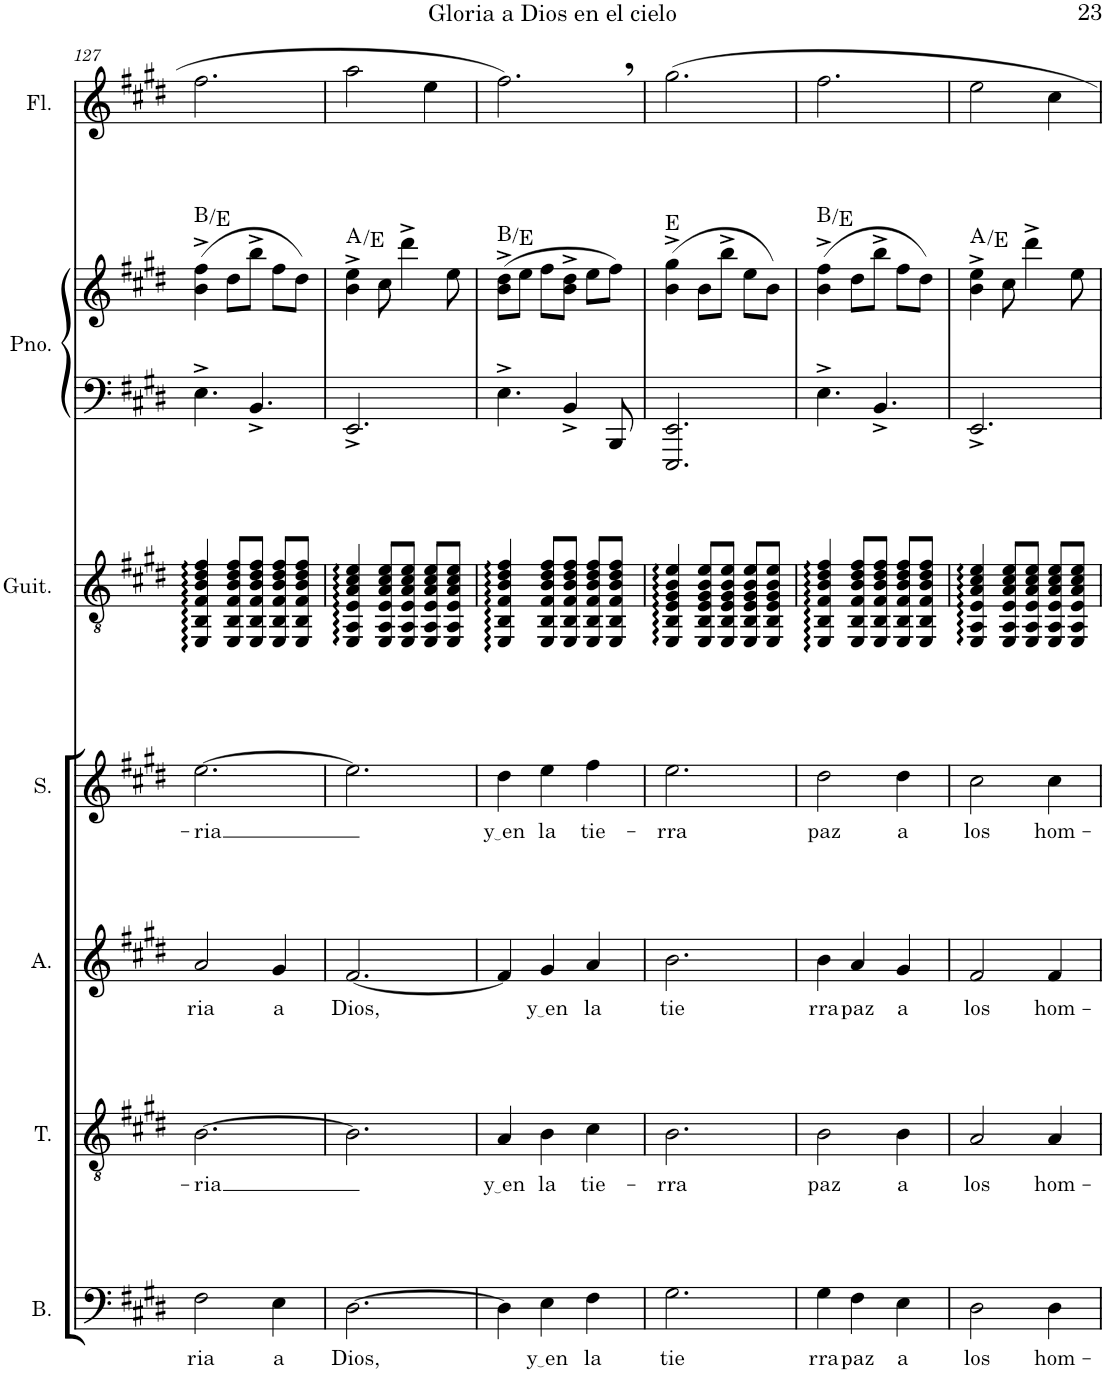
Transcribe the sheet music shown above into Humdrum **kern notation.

**kern	**text	**kern	**text	**kern	**text	**kern	**text	**kern	**kern	**kern	**harte	**kern
*part7	*part7	*part6	*part6	*part5	*part5	*part4	*part4	*part3	*part2	*part2	*part2	*part1
*staff8	*staff8	*staff7	*staff7	*staff6	*staff6	*staff5	*staff5	*staff4	*staff3	*staff2	*	*staff1
*I"Bajo	*	*I"Tenor	*	*I"Alto	*	*I"Soprano	*	*I"Guitarra acústica	*I"Piano	*	*	*I"Flauta
*I'B.	*	*I'T.	*	*I'A.	*	*I'S.	*	*I'Guit.	*I'Pno.	*	*	*I'Fl.
!!LO:PB:g=z
*clefF4	*	*clefGv2	*	*clefG2	*	*clefG2	*	*clefGv2	*clefF4	*clefG2	*	*clefG2
*k[f#c#g#d#]	*	*k[f#c#g#d#]	*	*k[f#c#g#d#]	*	*k[f#c#g#d#]	*	*k[f#c#g#d#]	*k[f#c#g#d#]	*k[f#c#g#d#]	*	*k[f#c#g#d#]
*M3/4	*	*M3/4	*	*M3/4	*	*M3/4	*	*M3/4	*M3/4	*M3/4	*	*M3/4
=127	=127	=127	=127	=127	=127	=127	=127	=127	=127	=127	=127	=127
!	!LO:LY:b	!	!LO:LY:b	!	!LO:LY:b	!	!LO:LY:b	!	!	!	!	!
2F#\	ria	[2.B\	-ria	2a/	ria	[2.ee\	-ria	4EE/ 4BB/ 4F#/ 4B/ 4d#/ 4f#/	4.E^\	(4b\^ 4ff#\^	B:maj/4	2.ff#\
.	.	.	.	.	.	.	.	8EE/ 8BB/ 8F#/ 8B/ 8d#/ 8f#/L	.	8dd#\L	.	.
.	.	.	.	.	.	.	.	8EE/ 8BB/ 8F#/ 8B/ 8d#/ 8f#/J	4.BB^/	8bb^\J	.	.
!	!LO:LY:b	!	!	!	!LO:LY:b	!	!	!	!	!	!	!
4E\	a	.	.	4g#/	a	.	.	8EE/ 8BB/ 8F#/ 8B/ 8d#/ 8f#/L	.	8ff#\L	.	.
.	.	.	.	.	.	.	.	8EE/ 8BB/ 8F#/ 8B/ 8d#/ 8f#/J	.	8dd#\J)	.	.
=128	=128	=128	=128	=128	=128	=128	=128	=128	=128	=128	=128	=128
!	!LO:LY:b	!	!	!	!LO:LY:b	!	!	!	!	!	!	!
[2.D#\	Dios,	2.B\]	.	[2.f#/	Dios,	2.ee\]	.	4EE/ 4AA/ 4E/ 4A/ 4c#/ 4e/	2.EE^/	4b\^ 4ee\^	A:maj/5	2aa\
.	.	.	.	.	.	.	.	8EE/ 8AA/ 8E/ 8A/ 8c#/ 8e/L	.	8cc#\	.	.
.	.	.	.	.	.	.	.	8EE/ 8AA/ 8E/ 8A/ 8c#/ 8e/J	.	4ddd#^\	.	.
.	.	.	.	.	.	.	.	8EE/ 8AA/ 8E/ 8A/ 8c#/ 8e/L	.	.	.	4ee\
.	.	.	.	.	.	.	.	8EE/ 8AA/ 8E/ 8A/ 8c#/ 8e/J	.	8ee\	.	.
=129	=129	=129	=129	=129	=129	=129	=129	=129	=129	=129	=129	=129
!	!	!	!LO:LY:b	!	!	!	!LO:LY:b	!	!	!	!	!
4D#\]	.	4A/	y en	4f#/]	.	4dd#\	y en	4EE/ 4BB/ 4F#/ 4B/ 4d#/ 4f#/	4.E^\	(8b\^ 8dd#\^L	B:maj/4	2.ff#,\
.	.	.	.	.	.	.	.	.	.	8ee\J	.	.
!	!LO:LY:b	!	!LO:LY:b	!	!LO:LY:b	!	!LO:LY:b	!	!	!	!	!
4E\	y en	4B\	la	4g#/	y en	4ee\	la	8EE/ 8BB/ 8F#/ 8B/ 8d#/ 8f#/L	.	8ff#\L	.	.
.	.	.	.	.	.	.	.	8EE/ 8BB/ 8F#/ 8B/ 8d#/ 8f#/J	4BB^/	8b\^ 8dd#\^J	.	.
!	!LO:LY:b	!	!LO:LY:b	!	!LO:LY:b	!	!LO:LY:b	!	!	!	!	!
4F#\	la	4c#\	tie-	4a/	la	4ff#\	tie-	8EE/ 8BB/ 8F#/ 8B/ 8d#/ 8f#/L	.	8ee\L	.	.
.	.	.	.	.	.	.	.	8EE/ 8BB/ 8F#/ 8B/ 8d#/ 8f#/J	8BBB/	8ff#\J)	.	.
=130	=130	=130	=130	=130	=130	=130	=130	=130	=130	=130	=130	=130
!	!LO:LY:b	!	!LO:LY:b	!	!LO:LY:b	!	!LO:LY:b	!	!	!	!	!
2.G#\	tie	2.B\	-rra	2.b\	tie	2.ee\	-rra	4EE/ 4BB/ 4E/ 4G#/ 4B/ 4e/	2.EEE/ 2.EE/	(4b\^ 4gg#\^	E:maj	2.gg#\
.	.	.	.	.	.	.	.	8EE/ 8BB/ 8E/ 8G#/ 8B/ 8e/L	.	8b\L	.	.
.	.	.	.	.	.	.	.	8EE/ 8BB/ 8E/ 8G#/ 8B/ 8e/J	.	8bb^\J	.	.
.	.	.	.	.	.	.	.	8EE/ 8BB/ 8E/ 8G#/ 8B/ 8e/L	.	8ee\L	.	.
.	.	.	.	.	.	.	.	8EE/ 8BB/ 8E/ 8G#/ 8B/ 8e/J	.	8b\J)	.	.
=131	=131	=131	=131	=131	=131	=131	=131	=131	=131	=131	=131	=131
!	!LO:LY:b	!	!LO:LY:b	!	!LO:LY:b	!	!LO:LY:b	!	!	!	!	!
4G#\	rra	2B\	paz	4b\	rra	2dd#\	paz	4EE/ 4BB/ 4F#/ 4B/ 4d#/ 4f#/	4.E^\	(4b\^ 4ff#\^	B:maj/4	2.ff#\
!	!LO:LY:b	!	!	!	!LO:LY:b	!	!	!	!	!	!	!
4F#\	paz	.	.	4a/	paz	.	.	8EE/ 8BB/ 8F#/ 8B/ 8d#/ 8f#/L	.	8dd#\L	.	.
.	.	.	.	.	.	.	.	8EE/ 8BB/ 8F#/ 8B/ 8d#/ 8f#/J	4.BB^/	8bb^\J	.	.
!	!LO:LY:b	!	!LO:LY:b	!	!LO:LY:b	!	!LO:LY:b	!	!	!	!	!
4E\	a	4B\	a	4g#/	a	4dd#\	a	8EE/ 8BB/ 8F#/ 8B/ 8d#/ 8f#/L	.	8ff#\L	.	.
.	.	.	.	.	.	.	.	8EE/ 8BB/ 8F#/ 8B/ 8d#/ 8f#/J	.	8dd#\J)	.	.
=132	=132	=132	=132	=132	=132	=132	=132	=132	=132	=132	=132	=132
!	!LO:LY:b	!	!LO:LY:b	!	!LO:LY:b	!	!LO:LY:b	!	!	!	!	!
2D#\	los	2A/	los	2f#/	los	2cc#\	los	4EE/ 4AA/ 4E/ 4A/ 4c#/ 4e/	2.EE^/	4b\^ 4ee\^	A:maj/5	2ee\
.	.	.	.	.	.	.	.	8EE/ 8AA/ 8E/ 8A/ 8c#/ 8e/L	.	8cc#\	.	.
.	.	.	.	.	.	.	.	8EE/ 8AA/ 8E/ 8A/ 8c#/ 8e/J	.	4ddd#^\	.	.
!	!LO:LY:b	!	!LO:LY:b	!	!LO:LY:b	!	!LO:LY:b	!	!	!	!	!
4D#\	hom-	4A/	hom-	4f#/	hom-	4cc#\	hom-	8EE/ 8AA/ 8E/ 8A/ 8c#/ 8e/L	.	.	.	4cc#\
.	.	.	.	.	.	.	.	8EE/ 8AA/ 8E/ 8A/ 8c#/ 8e/J	.	8ee\	.	.
=	=	=	=	=	=	=	=	=	=	=	=	=
*-	*-	*-	*-	*-	*-	*-	*-	*-	*-	*-	*-	*-
